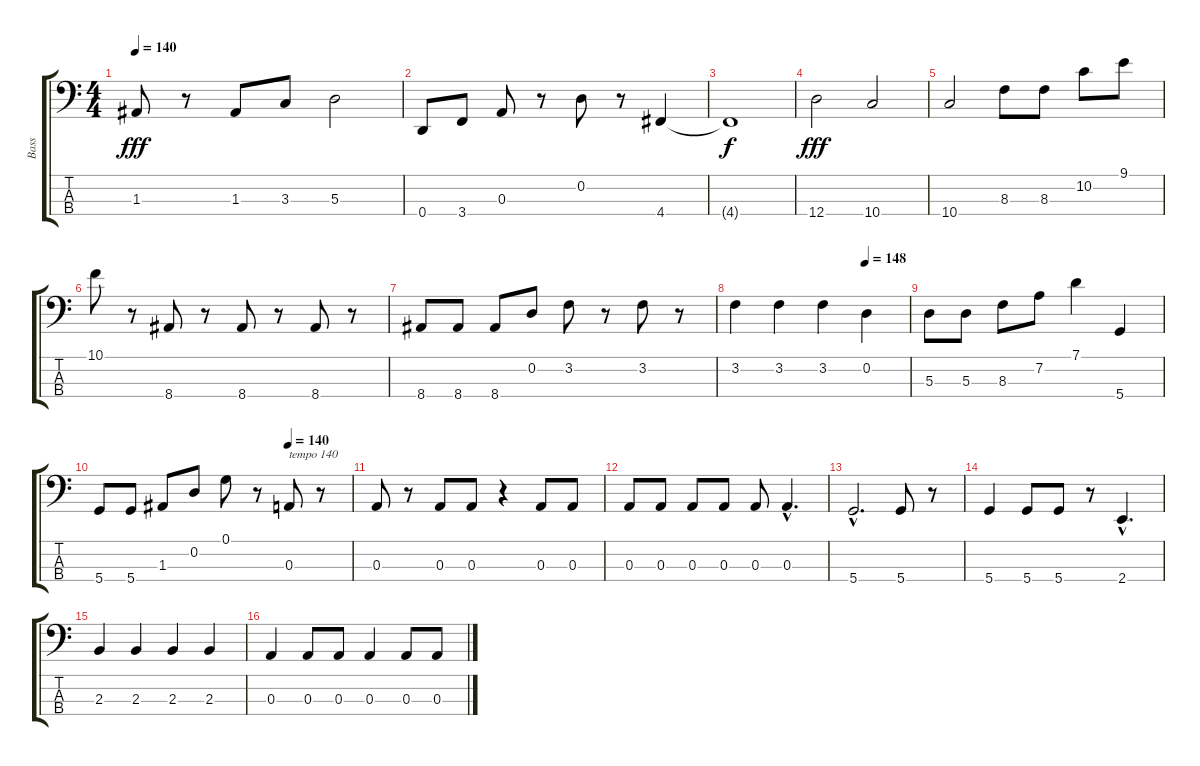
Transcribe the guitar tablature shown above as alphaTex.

\track ("Bass" "Bass") {instrument electricbassfinger}
\staff {score tabs}
\tuning (G2 D2 A1 D1) {hide}
\ts (4 4)
\tempo 140
\clef f4
\ks c
1.3.8{dy fff} r.8 1.3.8 3.3.8 5.3.2 |
0.4.8 3.4.8 0.3.8 r.8 0.2.8 r.8 4.4.4 |
4.4{t}.1{dy f} |
12.4.2{dy fff} 10.4.2 |
10.4.2 8.3.8 8.3.8 10.2.8 9.1.8 |
10.1.8 r.8 8.4.8 r.8 8.4.8 r.8 8.4.8 r.8 |
8.4.8 8.4.8 8.4.8 0.2.8 3.2.8 r.8 3.2.8 r.8 |
\tempo (148 0.75)
3.2.4 3.2.4 3.2.4 0.2.4 |
5.3.8 5.3.8 8.3.8 7.2.8 7.1.4 5.4.4 |
\tempo (140 0.75)
5.4.8 5.4.8 1.3.8 0.2.8 0.1.8 r.8 0.3.8{txt "tempo 140"} r.8 |
0.3.8 r.8 0.3.8 0.3.8 r.4 0.3.8 0.3.8 |
0.3.8 0.3.8 0.3.8 0.3.8 0.3.8 0.3{hac}.4{d} |
5.4{hac}.2{d} 5.4.8 r.8 |
5.4.4 5.4.8 5.4.8 r.8 2.4{hac}.4{d} |
2.3.4 2.3.4 2.3.4 2.3.4 |
0.3.4 0.3.8 0.3.8 0.3.4 0.3.8 0.3.8
